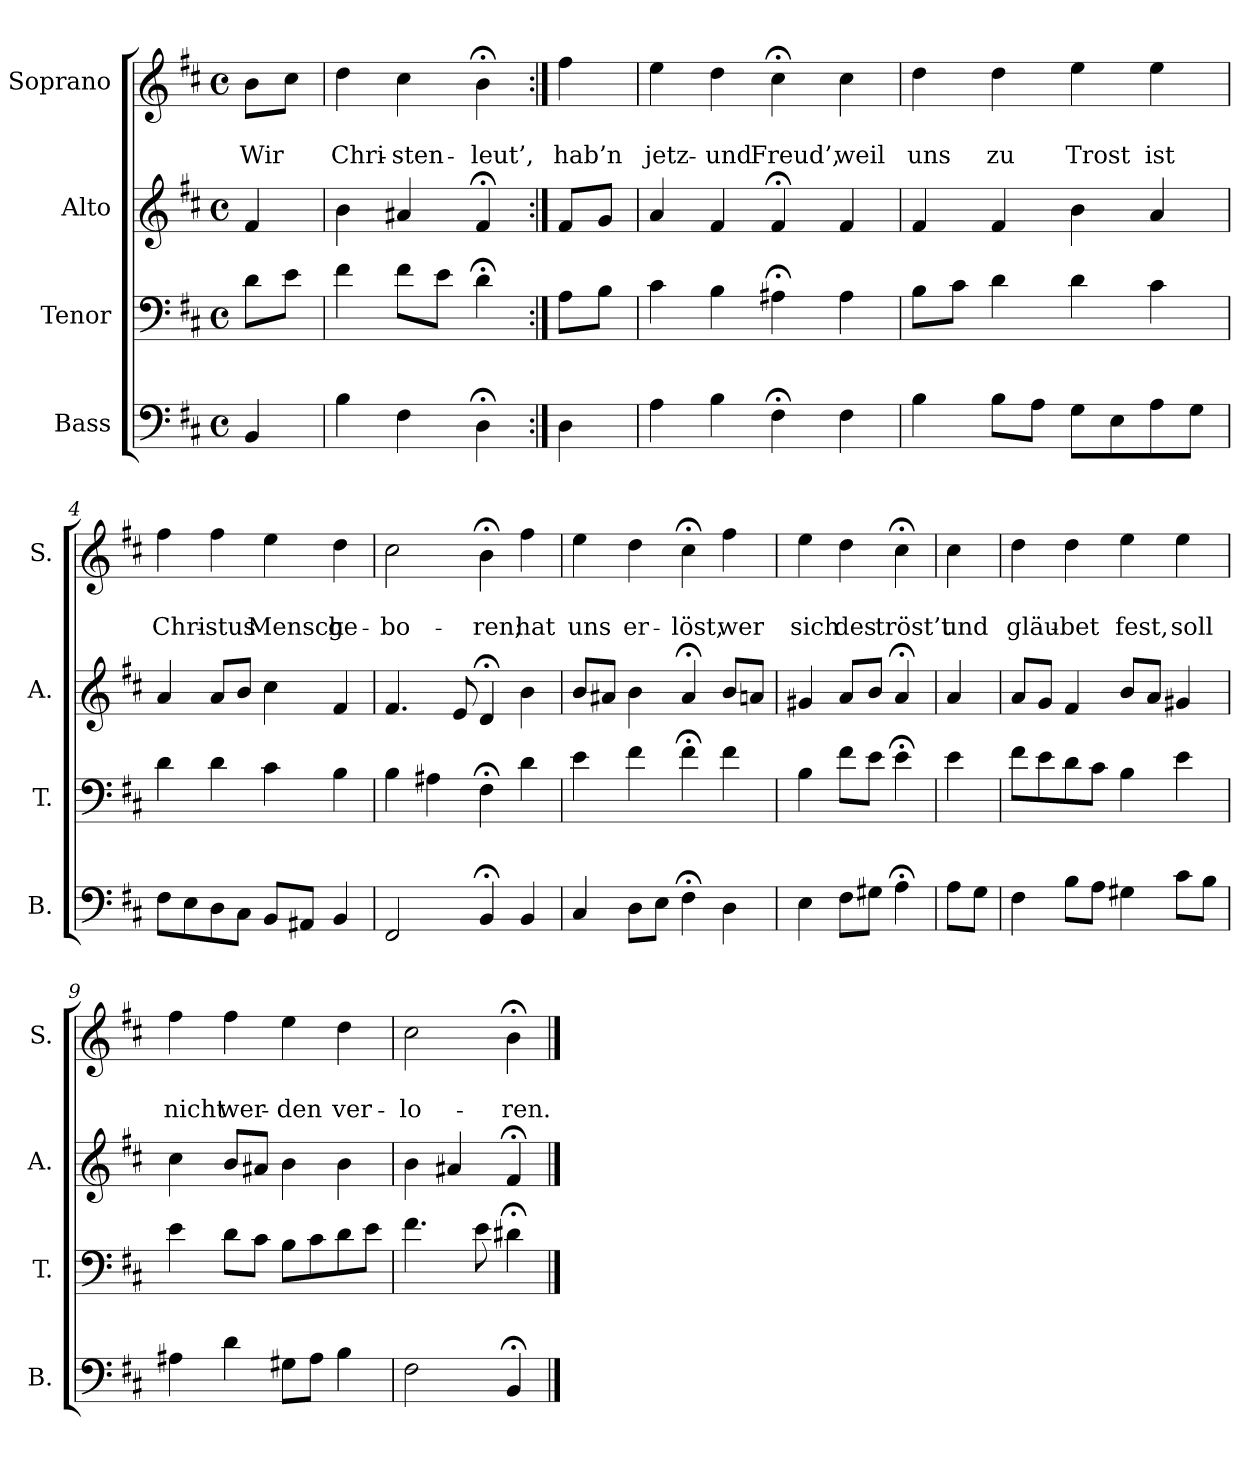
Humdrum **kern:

**kern	**kern	**kern	**kern	**text	**text
*part4	*part3	*part2	*part1	*part1	*part1
*staff4	*staff3	*staff2	*staff1	*staff1	*staff1
*I"Bass	*I"Tenor	*I"Alto	*I"Soprano	*	*
*I'B.	*I'T.	*I'A.	*I'S.	*	*
*clefF4	*clefF4	*clefG2	*clefG2	*	*
*k[f#c#]	*k[f#c#]	*k[f#c#]	*k[f#c#]	*	*
*b:	*b:	*b:	*b:	*	*
*M4/4	*M4/4	*M4/4	*M4/4	*	*
*met(c)	*met(c)	*met(c)	*met(c)	*	*
=	=	=	=	=	=
4BB/	8d\L	4f#/	8b\L	.	Wir
.	8e\J	.	8cc#\J	.	.
=1	=1	=1	=1	=1	=1
4B\	4f#\	4b\	4dd\	.	Chri-
4F#\	8f#\L	4a#X/	4cc#\	.	-sten-
.	8e\J	.	.	.	.
4D;<\	4d;<\	4f#;</	4b;<\	.	-leut’,
=1a:|!	=1a:|!	=1a:|!	=1a:|!	=1a:|!	=1a:|!
4D\	8A\L	8f#/L	4ff#\	.	hab’n
.	8B\J	8g/J	.	.	.
=2	=2	=2	=2	=2	=2
4A\	4c#\	4a/	4ee\	.	jetz-
4B\	4B\	4f#/	4dd\	.	-und
4F#;<\	4A#X;<\	4f#;</	4cc#;<\	.	Freud’,
4F#\	4A#\	4f#/	4cc#\	.	weil
=3	=3	=3	=3	=3	=3
4B\	8B\L	4f#/	4dd\	.	uns
.	8c#\J	.	.	.	.
8B\L	4d\	4f#/	4dd\	.	zu
8A\J	.	.	.	.	.
8G\L	4d\	4b\	4ee\	.	Trost
8E\	.	.	.	.	.
8A\	4c#\	4a/	4ee\	.	ist
8G\J	.	.	.	.	.
!!LO:LB:g=z
=4	=4	=4	=4	=4	=4
8F#\L	4d\	4a/	4ff#\	.	Chri-
8E\	.	.	.	.	.
8D\	4d\	8a/L	4ff#\	.	-stus
8C#\J	.	8b/J	.	.	.
8BB/L	4c#\	4cc#\	4ee\	.	Mensch
8AA#X/J	.	.	.	.	.
4BB/	4B\	4f#/	4dd\	.	ge-
=5	=5	=5	=5	=5	=5
2FF#/	4B\	4.f#/	2cc#\	.	-bo-
.	4A#X\	.	.	.	.
.	.	8e/	.	.	.
4BB;</	4F#;<\	4d;</	4b;<\	.	-ren;
4BB/	4d\	4b\	4ff#\	.	hat
=6	=6	=6	=6	=6	=6
4C#/	4e\	8b/L	4ee\	.	uns
.	.	8a#X/J	.	.	.
8D\L	4f#\	4b\	4dd\	.	er-
8E\J	.	.	.	.	.
4F#;<\	4f#;<\	4a#;</	4cc#;<\	.	-löst,
4D\	4f#\	8b/L	4ff#\	.	wer
.	.	8an/J	.	.	.
=7	=7	=7	=7	=7	=7
4E\	4B\	4g#X/	4ee\	.	sich
8F#\L	8f#\L	8a/L	4dd\	.	des
8G#X\J	8e\J	8b/J	.	.	.
4A;<\	4e;<\	4a;</	4cc#;<\	.	tröst’t
!!LO:PB:g=z
=7a	=7a	=7a	=7a	=7a	=7a
8A\L	4e\	4a/	4cc#\	.	und
8G\J	.	.	.	.	.
=8	=8	=8	=8	=8	=8
4F#\	8f#\L	8a/L	4dd\	.	gläu-
.	8e\	8g/J	.	.	.
8B\L	8d\	4f#/	4dd\	.	-bet
8A\J	8c#\J	.	.	.	.
4G#X\	4B\	8b/L	4ee\	.	fest,
.	.	8a/J	.	.	.
8c#\L	4e\	4g#X/	4ee\	.	soll
8B\J	.	.	.	.	.
=9	=9	=9	=9	=9	=9
4A#X\	4e\	4cc#\	4ff#\	.	nicht
4d\	8d\L	8b/L	4ff#\	.	wer-
.	8c#\J	8a#X/J	.	.	.
8G#X\L	8B\L	4b\	4ee\	.	-den
8A#\J	8c#\	.	.	.	.
4B\	8d\	4b\	4dd\	.	ver-
.	8e\J	.	.	.	.
=10	=10	=10	=10	=10	=10
2F#\	4.f#\	4b\	2cc#\	.	-lo-
.	.	4a#X/	.	.	.
.	8e\	.	.	.	.
4BB;</	4d#X;<\	4f#;</	4b;<\	.	-ren.
==	==	==	==	==	==
*-	*-	*-	*-	*-	*-
